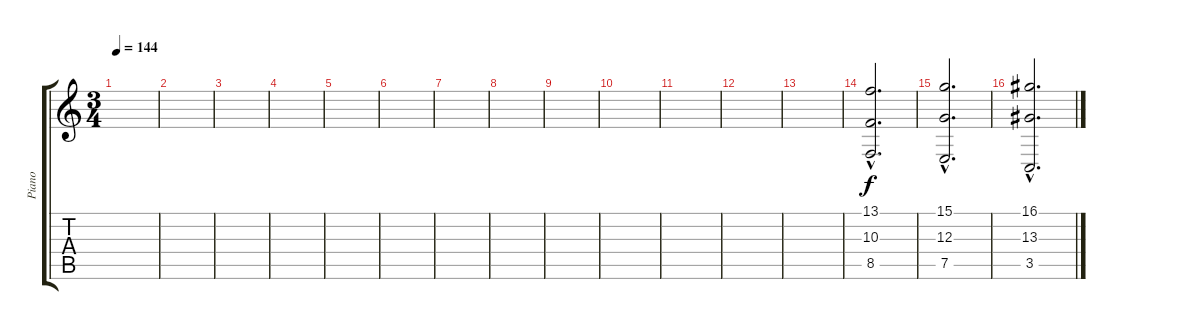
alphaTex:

\track ("Piano" "Piano") {instrument acousticgrandpiano}
\staff {score tabs}
\tuning (E4 B3 G3 D3 A2 E2) {hide}
\ts (3 4)
\tempo 144
\clef g2
\ks c
|
|
|
|
|
|
|
|
|
|
|
|
|
(13.1{hac} 10.3{hac} 8.5{hac}).2{d} |
(15.1{hac} 12.3{hac} 7.5{hac}).2{d} |
(16.1{hac} 13.3{hac} 3.5{hac}).2{d}
